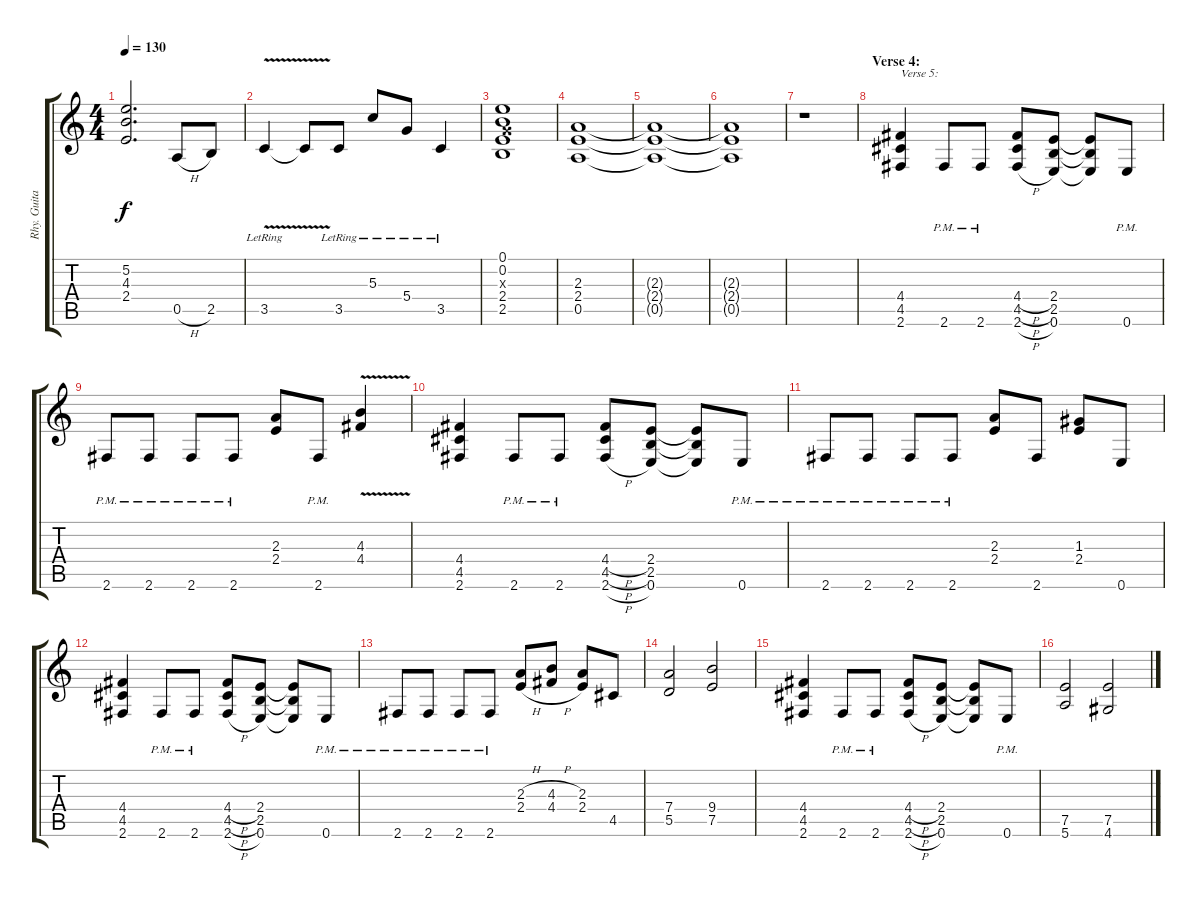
\track ("Rhy. Guitar 1" "Rhy. Guita") {instrument distortionguitar}
\staff {score tabs}
\tuning (E4 B3 G3 D3 A2 E2) {hide}
\ts (4 4)
\tempo 130
\clef g2
\ks c
(5.2{t} 4.3{t} 2.4{t}).2{d dy f} 0.5{h}.8 2.5.8 |
3.5{v lr}.4 3.5{t}.8 3.5{lr}.8 5.3{lr}.8 5.4{lr}.8 3.5{lr}.4 |
(0.1 0.2 0.3{x} 2.4 2.5).1 |
(2.3 2.4 0.5).1 |
(2.3{t} 2.4{t} 0.5{t}).1 |
(2.3{t} 2.4{t} 0.5{t}).1 |
r.1 |
\section ("" "Verse 4:")
(4.4 4.5 2.6).4{txt "Verse 5:"} 2.6{pm}.8 2.6{pm}.8 (4.4{h} 4.5{h} 2.6{h}).8 (2.4 2.5 0.6).8 (2.4{t} 2.5{t} 0.6{t}).8 0.6{pm}.8 |
2.6{pm}.8 2.6{pm}.8 2.6{pm}.8 2.6{pm}.8 (2.3 2.4).8 2.6{pm}.8 (4.3{v} 4.4).4 |
(4.4 4.5 2.6).4 2.6{pm}.8 2.6{pm}.8 (4.4{h} 4.5{h} 2.6{h}).8 (2.4 2.5 0.6).8 (2.4{t} 2.5{t} 0.6{t}).8 0.6{pm}.8 |
2.6{pm}.8 2.6{pm}.8 2.6{pm}.8 2.6{pm}.8 (2.3 2.4).8 2.6.8 (1.3 2.4).8 0.6.8 |
(4.4 4.5 2.6).4 2.6{pm}.8 2.6{pm}.8 (4.4{h} 4.5{h} 2.6{h}).8 (2.4 2.5 0.6).8 (2.4{t} 2.5{t} 0.6{t}).8 0.6{pm}.8 |
2.6{pm}.8 2.6{pm}.8 2.6{pm}.8 2.6{pm}.8 (2.3{h} 2.4{h}).8 (4.3{h} 4.4{h}).8 (2.3 2.4).8 4.5.8 |
(7.4 5.5).2 (9.4 7.5).2 |
(4.4 4.5 2.6).4 2.6{pm}.8 2.6{pm}.8 (4.4{h} 4.5{h} 2.6{h}).8 (2.4 2.5 0.6).8 (2.4{t} 2.5{t} 0.6{t}).8 0.6{pm}.8 |
(7.5 5.6).2 (7.5 4.6).2
